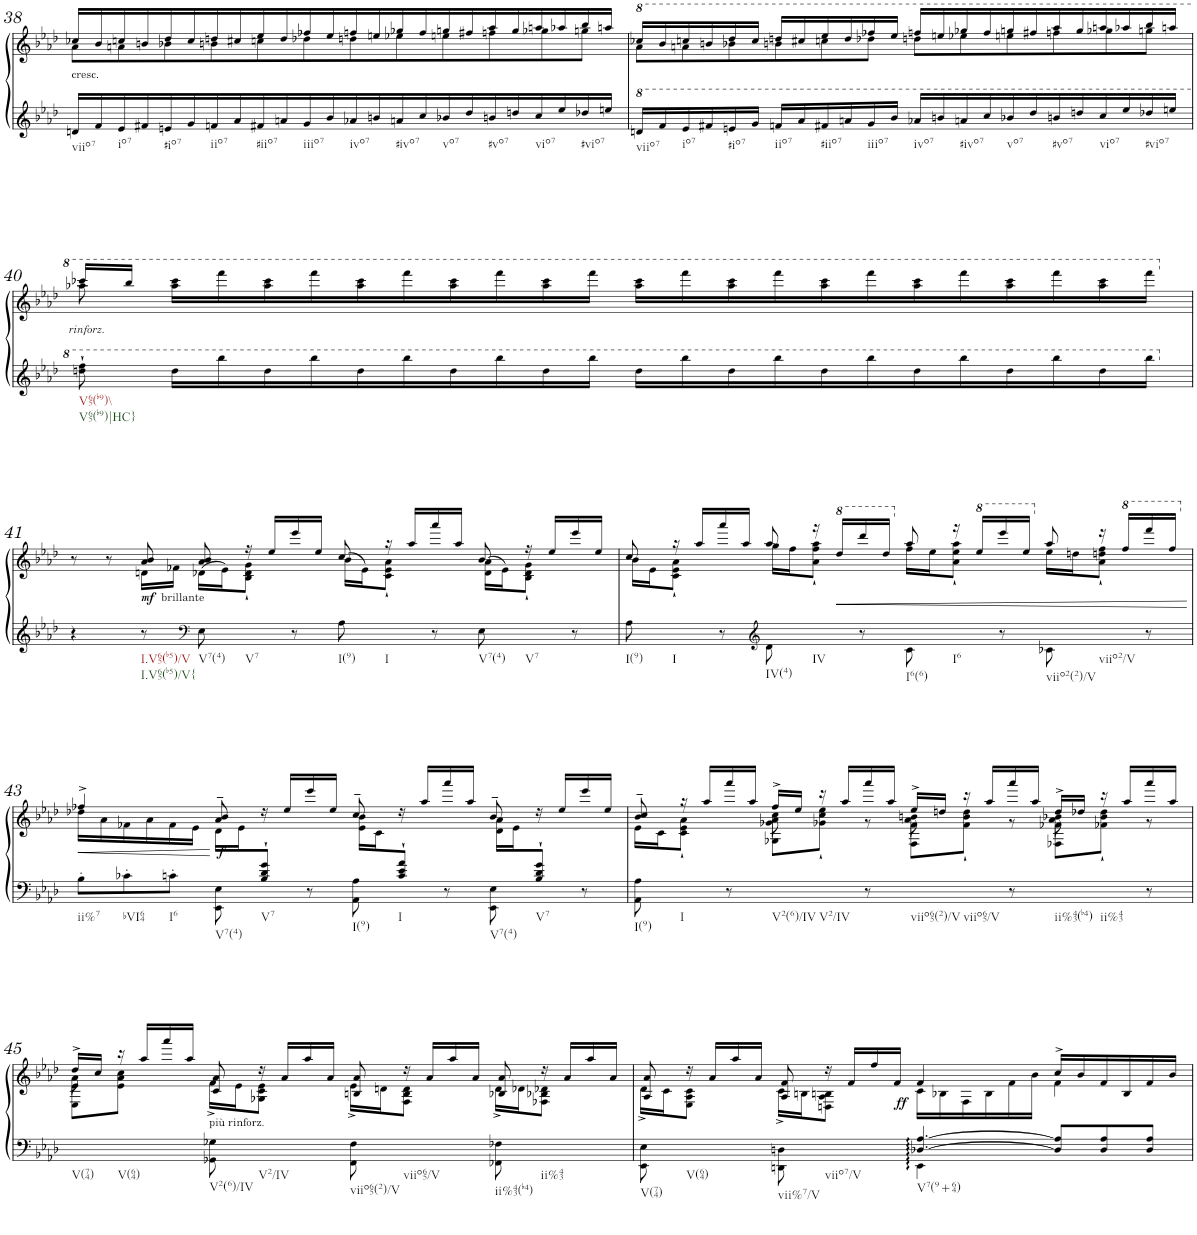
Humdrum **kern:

**kern	**kern	**dynam
*part1	*part1	*part1
*staff2	*staff1	*staff1/2
*I"Piano	*	*
*I'Pno.	*	*
!!LO:PB:g=z
*clefG2	*clefG2	*
*k[b-e-a-d-]	*k[b-e-a-d-]	*
*M12/8	*M12/8	*
=38	=38	=38
*	*^	*
!	!LO:TX:b:t=cresc.	!	!
!LO:TX:b:t=viio7	!	!	!
16dn/LL	16cc-X/LL	8a-\L	.
16f/	16b-/	.	.
!LO:TX:b:t=io7	!	!	!
16e-/	16ccn/	8an\	.
16f#X/	16bn/	.	.
!LO:TX:b:t=#io7	!	!	!
16en/	16dd-/	8b-X\	.
16g/	16cc/	.	.
!LO:TX:b:t=iio7	!	!	!
16fn/	16ddn/	8bn\	.
16a-/	16cc#X/	.	.
!LO:TX:b:t=#iio7	!	!	!
16f#X/	16ee-/	8ccn\	.
16an/	16dd/	.	.
!LO:TX:b:t=iiio7	!	!	!
16g/	16ff-X/	8dd-X\	.
16b-/	16ee-/	.	.
!LO:TX:b:t=ivo7	!	!	!
16a-X/	16ffn/	8ddn\	.
16bn/	16een/	.	.
!LO:TX:b:t=#ivo7	!	!	!
16an/	16gg-X/	8ee-X\	.
16cc/	16ff/	.	.
!LO:TX:b:t=vo7	!	!	!
16b-X/	16ggn/	8een\	.
16dd-/	16ff#X/	.	.
!LO:TX:b:t=#vo7	!	!	!
16bn/	16aa-/	8ffn\	.
16ddn/	16gg/	.	.
!LO:TX:b:t=vio7	!	!	!
16cc/	16aan/	8gg-X\	.
16ee-/	16aa-X/	.	.
!LO:TX:b:t=#vio7	!	!	!
16dd-X/	16bb-/	8ggn\J	.
16een/JJ	16aan/JJ	.	.
=39	=39	=39	=39
!LO:TX:b:t=viio7	!	!	!
16ddn/LL	16ccc-X/LL	8aa-\L	.
16ff/	16bb-/	.	.
!LO:TX:b:t=io7	!	!	!
16ee-/	16cccn/	8aan\	.
16ff#X/	16bbn/	.	.
!LO:TX:b:t=#io7	!	!	!
16een/	16ddd-/	8bb-X\	.
16gg/JJ	16ccc/JJ	.	.
!LO:TX:b:t=iio7	!	!	!
16ffn/LL	16dddn/LL	8bbn\	.
16aa-/	16ccc#X/	.	.
!LO:TX:b:t=#iio7	!	!	!
16ff#X/	16eee-/	8cccn\	.
16aan/	16ddd/	.	.
!LO:TX:b:t=iiio7	!	!	!
16gg/	16fff-X/	8ddd-X\J	.
16bb-/JJ	16eee-/JJ	.	.
!LO:TX:b:t=ivo7	!	!	!
16aa-X/LL	16fffn/LL	8dddn\L	.
16bbn/	16eeen/	.	.
!LO:TX:b:t=#ivo7	!	!	!
16aan/	16ggg-X/	8eee-X\	.
16ccc/	16fff/	.	.
!LO:TX:b:t=vo7	!	!	!
16bb-X/	16gggn/	8eeen\	.
16ddd-/	16fff#X/	.	.
!LO:TX:b:t=#vo7	!	!	!
16bbn/	16aaa-/	8fffn\	.
16dddn/	16ggg/	.	.
!LO:TX:b:t=vio7	!	!	!
16ccc/	16aaan/	8ggg-X\	.
16eee-/	16aaa-X/	.	.
!LO:TX:b:t=#vio7	!	!	!
16ddd-X/	16bbb-/	8gggn\J	.
16eeen/JJ	16aaan/JJ	.	.
!!LO:LB:g=z	!!
=40	=40	=40	=40
!LO:TX:b:t=V65(b9)\\	!	!	!
!LO:TX:b:t=V65(b9)|HC}	!	!	!
!	!	!	!LO:DY:b
8dddn\` 8fff\`	16cccc-X/LL	8aaa-X\	other-dynamics
.	16bbb-/JJ	.	.
16ddd\LL	16aaa-\ 16cccc-\LL	8ryy	.
16bbb-\	16ffff\	.	.
16ddd\	16aaa-\ 16cccc-\	4ryy	.
16bbb-\	16ffff\	.	.
16ddd\	16aaa-\ 16cccc-\	.	.
16bbb-\	16ffff\	.	.
16ddd\	16aaa-\ 16cccc-\	1ryy	.
16bbb-\	16ffff\	.	.
16ddd\	16aaa-\ 16cccc-\	.	.
16bbb-\JJ	16ffff\JJ	.	.
16ddd\LL	16aaa-\ 16cccc-\LL	.	.
16bbb-\	16ffff\	.	.
16ddd\	16aaa-\ 16cccc-\	.	.
16bbb-\	16ffff\	.	.
16ddd\	16aaa-\ 16cccc-\	.	.
16bbb-\	16ffff\	.	.
16ddd\	16aaa-\ 16cccc-\	.	.
16bbb-\	16ffff\	.	.
16ddd\	16aaa-\ 16cccc-\	.	.
16bbb-\	16ffff\	.	.
16ddd\	16aaa-\ 16cccc-\	.	.
16bbb-\JJ	16ffff\JJ	.	.
!!LO:LB:g=z	!!
=41	=41	=41	=41
4r	8r	4ryy	.
.	8r	.	.
!	!LO:TX:b:t=brillante	!	!
!LO:TX:b:t=I.V65(b5)/V	!	!	!
!LO:TX:b:t=I.V65(b5)/V{	!	!	!
!	!	!	!LO:DY:b
8r	8a-/ 8b-/	16dn\LL	mf
.	.	16f-X\JJ	.
*clefF4	*	*	*
!LO:TX:b:t=V7(4)	!	!	!
8E-\	8a-/ 8b-/	(>16d-X\LL	.
.	.	16e-\J)	.
!LO:TX:b:t=V7	!	!	!
8ryy	16r	8B-\` 8d-\` 8g\`J	.
.	16ee-/LL	.	.
8r	16eee-/	8ryy	.
.	16ee-/JJ	.	.
!LO:TX:b:t=I(9)	!	!	!
8A-\	8cc/	(>16b-\LL	.
.	.	16e-\J)	.
!LO:TX:b:t=I	!	!	!
8ryy	16r	8c\` 8e-\` 8a-\`J	.
.	16aa-/LL	.	.
8r	16aaa-/	8ryy	.
.	16aa-/JJ	.	.
!LO:TX:b:t=V7(4)	!	!	!
8E-\	8b-/	(>16d-\ 16a-\LL	.
.	.	16e-\J)	.
!LO:TX:b:t=V7	!	!	!
8ryy	16r	8B-\` 8d-\` 8g\`J	.
.	16ee-/LL	.	.
8r	16eee-/	8ryy	.
.	16ee-/JJ	.	.
=42	=42	=42	=42
!LO:TX:b:t=I(9)	!	!	!
8A-\	8cc/	16b-\LL	.
.	.	16e-\J	.
!LO:TX:b:t=I	!	!	!
8ryy	16r	8c\` 8e-\` 8a-\`J	.
.	16aa-/LL	.	.
8r	16aaa-/	8ryy	.
.	16aa-/JJ	.	.
*clefG2	*	*	*
!LO:TX:b:t=IV(4)	!	!	!
8d-\	8aa-/	16gg\LL	.
.	.	16ff\J	.
!LO:TX:b:t=IV	!	!	!
8ryy	16r	8a-\` 8ff\` 8aa-\`J	.
*	*8va	*	*
.	16ddd-/LL	.	.
!	!	!	!LO:HP:b
8r	16dddd-/	8ryy	<
.	16ddd-/JJ	.	.
*	*X8va	*	*
!LO:TX:b:t=I6(6)	!	!	!
8c\	8aa-/	16ff\LL	.
.	.	16ee-\J	.
!LO:TX:b:t=I6	!	!	!
8ryy	16r	8a-\` 8ee-\` 8aa-\`J	.
*	*8va	*	*
.	16eee-/LL	.	.
8r	16eeee-/	8ryy	.
.	16eee-/JJ	.	.
*	*X8va	*	*
!LO:TX:b:t=viio2(2)/V	!	!	!
8c-X\	8aa-/	16ee-\LL	.
.	.	16ddn\J	.
!LO:TX:b:t=viio2/V	!	!	!
8ryy	16r	8a-\` 8ddn\` 8ff\`J	.
*	*8va	*	*
.	16fff/LL	.	.
8r	16ffff/	8ryy	.
.	16fff/JJ	.	.
*	*v	*v	*
.	.	[
!!LO:LB:g=z
=43	=43	=43
*^	*	*
*	*	*X8va	*
!LO:TX:b:t=ii%7	!	!	!
!	!	!	!LO:HP:b
*	*	*^	*
2ryy	8B-'\L	4ff-X^/	16dd-X\LL	<
.	.	.	16a-\	.
!	!LO:TX:b:t=bVI64	!	!	!
.	8c-X'\	.	16f-X\	.
.	.	.	16a-\	.
!	!LO:TX:b:t=I6	!	!	!
.	8cn'\J	8ryy	16f-\	.
.	.	.	16e-\JJ	.
!	!LO:TX:b:t=V7(4)	!	!	!
!	!	!	!	!LO:DY:n=1:b
.	8EE-\ 8E-\	8a-/~ 8b-/~	16d-\LL	[ f
.	.	.	16e-\J	.
!LO:TX:b:t=V7	!	!	!	!
8B-/` 8d-/` 8g/`J	8ryy	16r	8ryy	.
.	.	16ee-/LL	.	.
4ryy	8r	16eee-/	8ryy	.
.	.	16ee-/JJ	.	.
!	!LO:TX:b:t=I(9)	!	!	!
.	8AA-\ 8A-\	8cc~/	16e-\ 16b-\LL	.
.	.	.	16c\J	.
!LO:TX:b:t=I	!	!	!	!
8c/` 8e-/` 8a-/`J	8ryy	16r	8ryy	.
.	.	16aa-/LL	.	.
4ryy	8r	16aaa-/	8ryy	.
.	.	16aa-/JJ	.	.
!	!LO:TX:b:t=V7(4)	!	!	!
.	8EE-\ 8E-\	8b-~/	16d-\ 16a-\LL	.
.	.	.	16e-\J	.
!LO:TX:b:t=V7	!	!	!	!
8B-/` 8d-/` 8g/`J	8ryy	16r	8ryy	.
.	.	16ee-/LL	.	.
8ryy	8r	16eee-/	8ryy	.
.	.	16ee-/JJ	.	.
*v	*v	*	*	*
=44	=44	=44	=44
*	*	*^	*
!LO:TX:b:t=I(9)	!	!	!	!
8AA-\ 8A-\	8b-/~ 8cc/~	16e-\LL	4.ryy	.
.	.	16c\J	.	.
!LO:TX:b:t=I	!	!	!	!
8ryy	16r	8c\` 8e-\` 8a-\`J	.	.
.	16aa-/LL	.	.	.
8r	16aaa-/	8ryy	.	.
.	16aa-/JJ	.	.	.
!LO:TX:b:t=V2(6)/IV	!	!	!	!
8ryy	16ff^/LL	8G-X\ 8g-X\L	8a-\ 8cc\	.
.	16ee-/JJ	.	.	.
!LO:TX:b:t=V2/IV	!	!	!	!
8ryy	16r	8g-X\` 8cc\` 8ee-\`J	4ryy	.
.	16aa-/LL	.	.	.
8r	16aaa-/	8r	.	.
.	16aa-/JJ	.	.	.
!LO:TX:b:t=viio65(2)/V	!	!	!	!
8ryy	16ee-^/LL	8F\ 8f\L	8a-\ 8bn\	.
.	16ddn/JJ	.	.	.
!LO:TX:b:t=viio65/V	!	!	!	!
8ryy	16r	8f\` 8b\` 8dd\`J	4ryy	.
.	16aa-/LL	.	.	.
8r	16aaa-/	8r	.	.
.	16aa-/JJ	.	.	.
!LO:TX:b:t=ii%43(b4)	!	!	!	!
8ryy	16dd^/LL	8F-X\ 8f-X\L	8a-\ 8b-X\	.
.	16dd-X/JJ	.	.	.
!LO:TX:b:t=ii%43	!	!	!	!
8ryy	16r	8f-X\` 8b-\` 8dd-\`J	4ryy	.
.	16aa-/LL	.	.	.
8r	16aaa-/	8r	.	.
.	16aa-/JJ	.	.	.
!!LO:LB:g=z	!!	!!
=45	=45	=45	=45	=45
!LO:TX:b:t=V(74)	!	!	!	!
8ryy	16dd-^/LL	8E-\ 8e-\L	8a-\	.
.	16cc/JJ	.	.	.
!LO:TX:b:t=V(64)	!	!	!	!
8ryy	16r	8e-\ 8a-\ 8cc\J	1ryy	.
.	16aa-/LL	.	.	.
8ryy	16aaa-/	8ryy	.	.
.	16aa-/JJ	.	.	.
!	!LO:TX:b:t=più rinforz.	!	!	!
!LO:TX:b:t=V2(6)/IV	!	!	!	!
8GG-X\ 8G-X\	8c/ 8a-/	16f^\LL	.	.
.	.	16e-\J	.	.
!LO:TX:b:t=V2/IV	!	!	!	!
8ryy	16r	8G-X\ 8c\ 8e-\J	.	.
.	16a-/LL	.	.	.
8ryy	16aa-/	8ryy	.	.
.	16a-/JJ	.	.	.
!LO:TX:b:t=viio65(2)/V	!	!	!	!
8FF\ 8F\	8Bn/ 8a-/	16e-^\LL	.	.
.	.	16dn\J	.	.
!LO:TX:b:t=viio65/V	!	!	!	!
8ryy	16r	8F\ 8B\ 8d\J	.	.
.	16a-/LL	.	.	.
8ryy	16aa-/	8ryy	.	.
.	16a-/JJ	.	.	.
!LO:TX:b:t=ii%43(b4)	!	!	!	!
8FF-X\ 8F-X\	8B-X/ 8a-/	16d^\LL	4.ryy	.
.	.	16d-X\J	.	.
!LO:TX:b:t=ii%43	!	!	!	!
8ryy	16r	8F-X\ 8B-X\ 8d-X\J	.	.
.	16a-/LL	.	.	.
8ryy	16aa-/	8ryy	.	.
.	16a-/JJ	.	.	.
*	*	*v	*v	*
=46	=46	=46	=46
*^	*	*	*
!LO:TX:b:t=V(74)	!	!	!	!
8EE-\ 8E-\	2.ryy	8A-/ 8a-/	16d-^\LL	.
.	.	.	16c\J	.
!LO:TX:b:t=V(64)	!	!	!	!
8ryy	.	16r	8E-\ 8A-\ 8c\J	.
.	.	16a-/LL	.	.
8ryy	.	16aa-/	8ryy	.
.	.	16a-/JJ	.	.
!LO:TX:b:t=vii%7/V	!	!	!	!
8DDn\ 8Dn\	.	8A-/ 8f/	16c^\LL	.
.	.	.	16Bn\J	.
!LO:TX:b:t=viio7/V	!	!	!	!
8ryy	.	16r	8Dn\ 8A-\ 8Bn\J	.
.	.	16f/LL	.	.
8ryy	.	16ff/	8ryy	.
.	.	16f/JJ	.	.
!LO:TX:b:t=V7(9+64)	!	!	!	!
!	!	!	!	!LO:DY:a=2
[4.D-X/ [4.A-/	4EE-\	4f/	16c\LL	ff
.	.	.	16B-X\	.
.	.	.	16F\	.
.	.	.	16B-\	.
.	2ryy	8ryy	16f\	.
.	.	.	16b-\JJ	.
8D-/] 8A-/]L	.	16cc^/LL	4f\	.
.	.	16b-/	.	.
8D-/ 8A-/	.	16f/	.	.
.	.	16B-/	.	.
8D-/ 8A-/J	.	16f/	8ryy	.
.	.	16b-/JJ	.	.
*v	*v	*	*	*
*	*v	*v	*
=	=	=
*-	*-	*-
